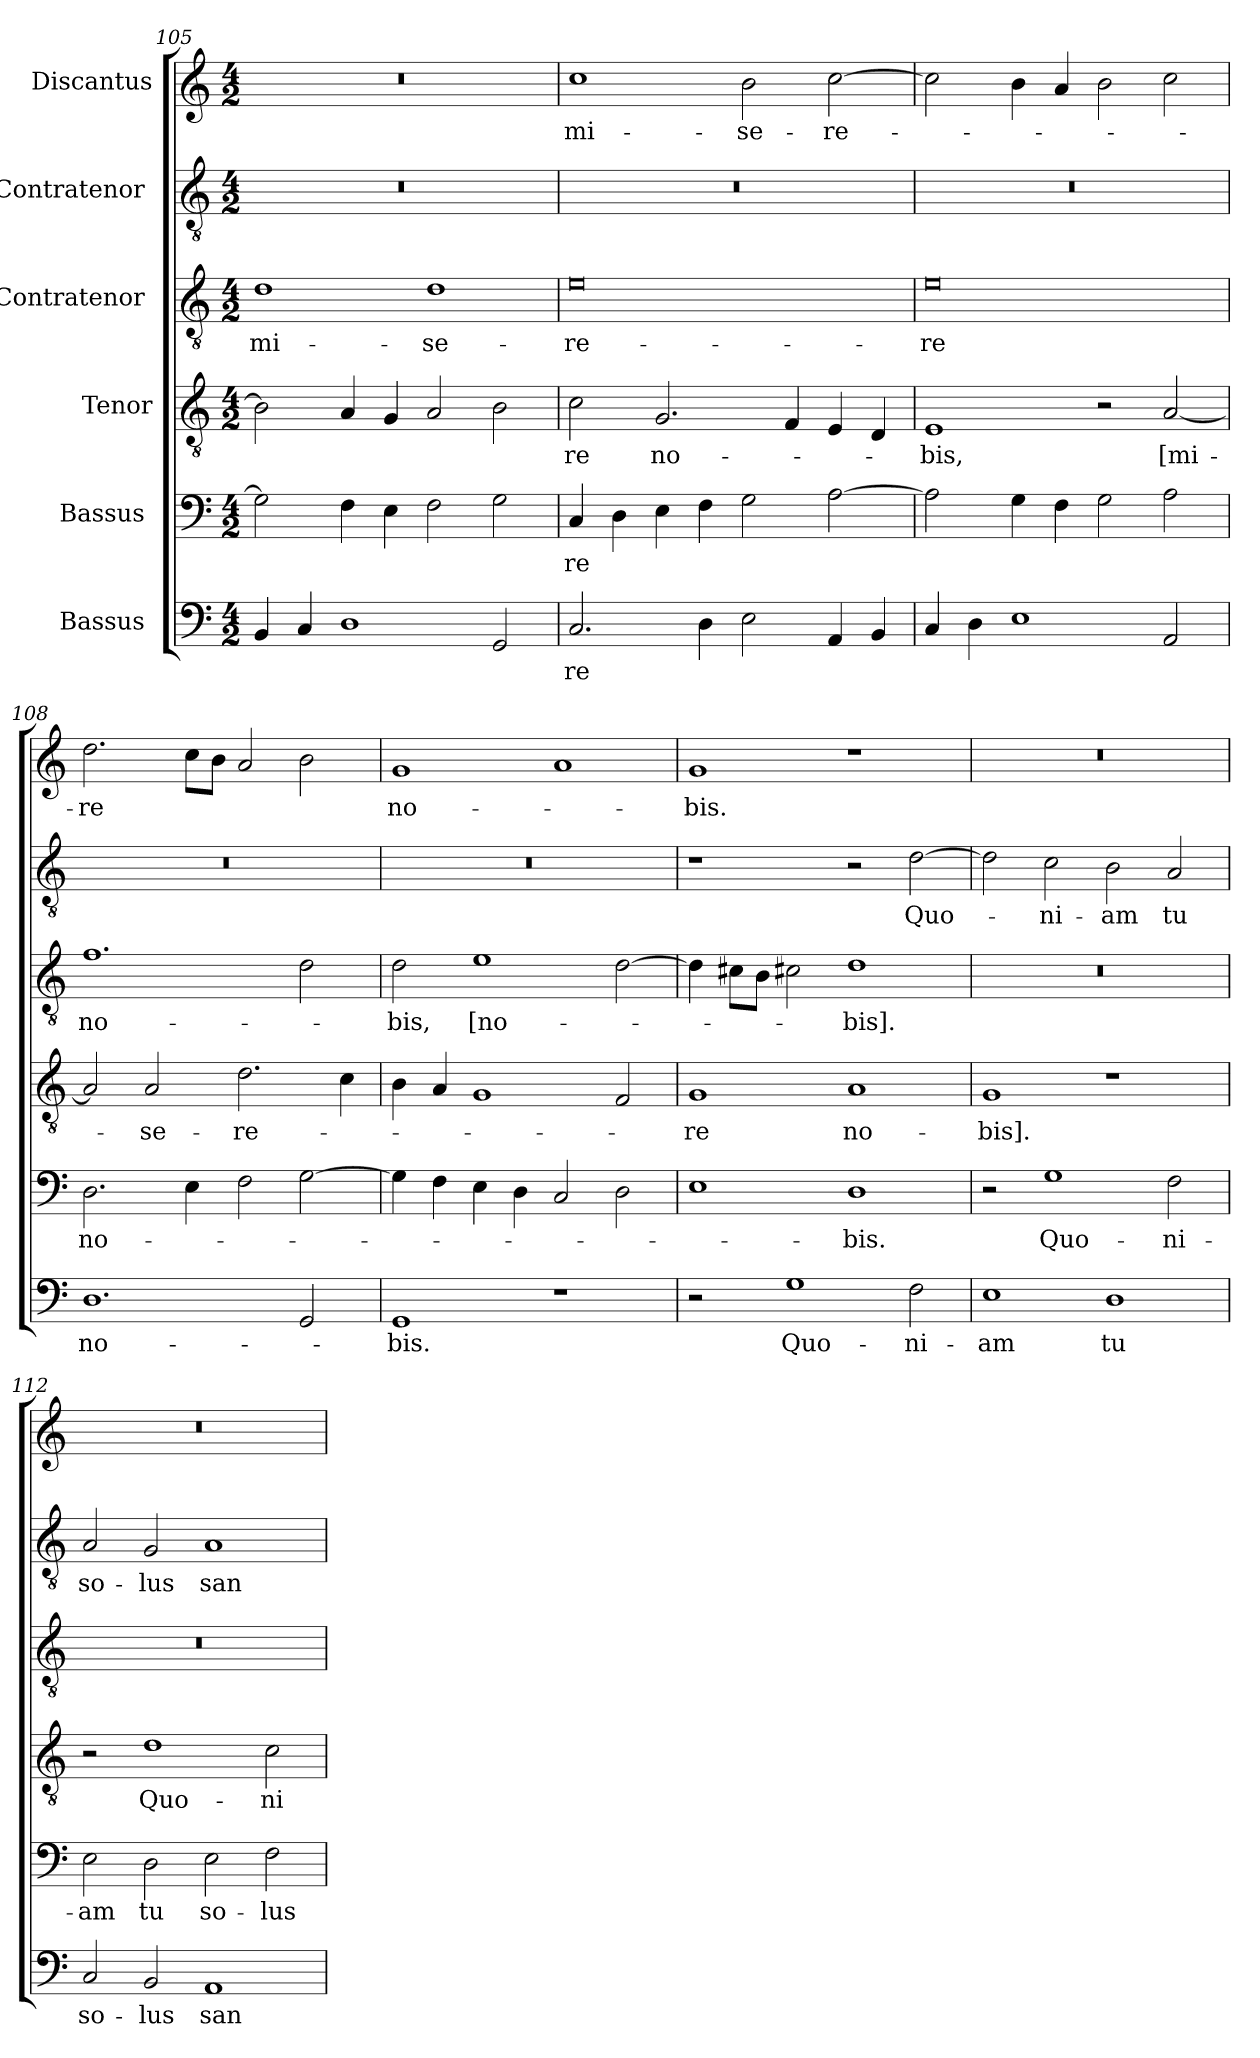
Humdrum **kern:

**kern	**text	**kern	**text	**kern	**text	**kern	**text	**kern	**text	**kern	**text
*part6	*part6	*part5	*part5	*part4	*part4	*part3	*part3	*part2	*part2	*part1	*part1
*staff6	*staff6	*staff5	*staff5	*staff4	*staff4	*staff3	*staff3	*staff2	*staff2	*staff1	*staff1
*I"Bassus [2]	*	*I"Bassus [1]	*	*I"Tenor	*	*I"Contratenor [2]	*	*I"Contratenor [1]	*	*I"Discantus	*
*clefF4	*	*clefF4	*	*clefGv2	*	*clefGv2	*	*clefGv2	*	*clefG2	*
*k[]	*	*k[]	*	*k[]	*	*k[]	*	*k[]	*	*k[]	*
*M4/2	*	*M4/2	*	*M4/2	*	*M4/2	*	*M4/2	*	*M4/2	*
=105	=105	=105	=105	=105	=105	=105	=105	=105	=105	=105	=105
4BB/	.	2G\]	.	2B\]	.	1d\	mi-	0r	.	0r	.
4C/	.	.	.	.	.	.	.	.	.	.	.
1D\	.	4F\	.	4A/	.	.	.	.	.	.	.
.	.	4E\	.	4G/	.	.	.	.	.	.	.
.	.	2F\	.	2A/	.	1d\	-se-	.	.	.	.
2GG/	.	2G\	.	2B\	.	.	.	.	.	.	.
=106	=106	=106	=106	=106	=106	=106	=106	=106	=106	=106	=106
2.C/	-re	4C/	-re	2c\	-re	0e\	-re-	0r	.	1cc\	mi-
.	.	4D\	.	.	.	.	.	.	.	.	.
.	.	4E\	.	2.G/	no-	.	.	.	.	.	.
4D\	.	4F\	.	.	.	.	.	.	.	.	.
2E\	.	2G\	.	.	.	.	.	.	.	2b\	-se-
.	.	.	.	4F/	.	.	.	.	.	.	.
4AA/	.	[2A\	.	4E/	.	.	.	.	.	[2cc\	-re-
4BB/	.	.	.	4D/	.	.	.	.	.	.	.
=107	=107	=107	=107	=107	=107	=107	=107	=107	=107	=107	=107
4C/	.	2A\]	.	1E/	-bis,	0e\	-re	0r	.	2cc\]	.
4D\	.	.	.	.	.	.	.	.	.	.	.
1E\	.	4G\	.	.	.	.	.	.	.	4b\	.
.	.	4F\	.	.	.	.	.	.	.	4a/	.
.	.	2G\	.	2r	.	.	.	.	.	2b\	.
2AA/	.	2A\	.	[2A/	[mi-	.	.	.	.	2cc\	.
=108	=108	=108	=108	=108	=108	=108	=108	=108	=108	=108	=108
1.D\	no-	2.D\	no-	2A/]	.	1.f\	no-	0r	.	2.dd\	-re
.	.	.	.	2A/	-se-	.	.	.	.	.	.
.	.	4E\	.	.	.	.	.	.	.	8cc\L	.
.	.	.	.	.	.	.	.	.	.	8b\J	.
.	.	2F\	.	2.d\	-re-	.	.	.	.	2a/	.
2GG/	.	[2G\	.	.	.	2d\	.	.	.	2b\	.
.	.	.	.	4c\	.	.	.	.	.	.	.
=109	=109	=109	=109	=109	=109	=109	=109	=109	=109	=109	=109
1GG/	-bis.	4G\]	.	4B\	.	2d\	-bis,	0r	.	1g/	no-
.	.	4F\	.	4A/	.	.	.	.	.	.	.
.	.	4E\	.	1G/	.	1e\	[no-	.	.	.	.
.	.	4D\	.	.	.	.	.	.	.	.	.
1r	.	2C/	.	.	.	.	.	.	.	1a/	.
.	.	2D\	.	2F/	.	[2d\	.	.	.	.	.
=110	=110	=110	=110	=110	=110	=110	=110	=110	=110	=110	=110
2r	.	1E\	.	1G/	-re	4d\]	.	1r	.	1g/	-bis.
.	.	.	.	.	.	8c#X\L	.	.	.	.	.
.	.	.	.	.	.	8B\J	.	.	.	.	.
1G\	Quo-	.	.	.	.	2c#X\	.	.	.	.	.
.	.	1D\	-bis.	1A/	no-	1d\	-bis].	2r	.	1r	.
2F\	-ni-	.	.	.	.	.	.	[2d\	Quo-	.	.
=111	=111	=111	=111	=111	=111	=111	=111	=111	=111	=111	=111
1E\	-am	2r	.	1G/	-bis].	0r	.	2d\]	.	0r	.
.	.	1G\	Quo-	.	.	.	.	2c\	-ni-	.	.
1D\	tu	.	.	1r	.	.	.	2B\	-am	.	.
.	.	2F\	-ni-	.	.	.	.	2A/	tu	.	.
=112	=112	=112	=112	=112	=112	=112	=112	=112	=112	=112	=112
2C/	so-	2E\	-am	2r	.	0r	.	2A/	so-	0r	.
2BB/	-lus	2D\	tu	1d\	Quo-	.	.	2G/	-lus	.	.
1AA/	san-	2E\	so-	.	.	.	.	1A/	san-	.	.
.	.	2F\	-lus	2c\	-ni-	.	.	.	.	.	.
=	=	=	=	=	=	=	=	=	=	=	=
*-	*-	*-	*-	*-	*-	*-	*-	*-	*-	*-	*-
